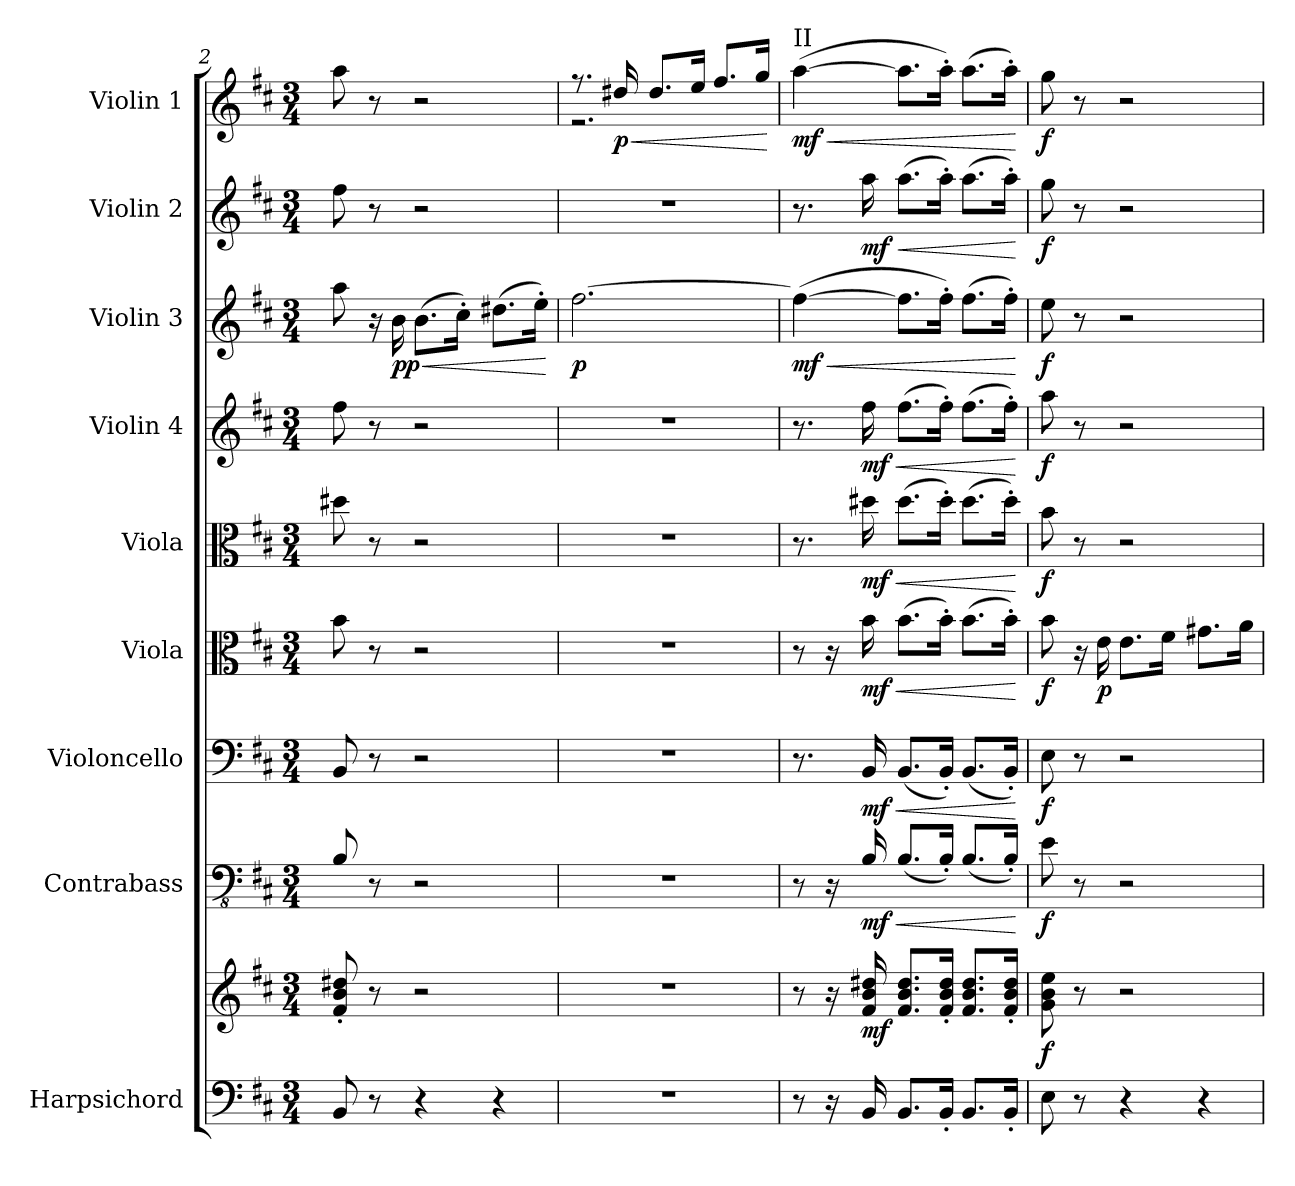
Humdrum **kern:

**kern	**kern	**dynam	**kern	**dynam	**kern	**dynam	**kern	**dynam	**kern	**dynam	**kern	**dynam	**kern	**dynam	**kern	**dynam	**kern	**dynam
*part9	*part9	*part9	*part8	*part8	*part7	*part7	*part6	*part6	*part5	*part5	*part4	*part4	*part3	*part3	*part2	*part2	*part1	*part1
*staff10	*staff9	*staff9/10	*staff8	*staff8	*staff7	*staff7	*staff6	*staff6	*staff5	*staff5	*staff4	*staff4	*staff3	*staff3	*staff2	*staff2	*staff1	*staff1
*I"Harpsichord	*	*	*I"Contrabass	*	*I"Violoncello	*	*I"Viola	*	*I"Viola	*	*I"Violin 4	*	*I"Violin 3	*	*I"Violin 2	*	*I"Violin 1	*
*I'Hch.	*	*	*I'Cb.	*	*I'Vc.	*	*I'Vla.	*	*I'Vla.	*	*I'Vln. 4	*	*I'Vln. 3	*	*I'Vln. 2	*	*I'Vln. 1	*
*clefF4	*clefG2	*	*clefFv4	*	*clefF4	*	*clefC3	*	*clefC3	*	*clefG2	*	*clefG2	*	*clefG2	*	*clefG2	*
*	*	*	*ITrd7c12	*	*	*	*	*	*	*	*	*	*	*	*	*	*	*
*k[f#c#]	*k[f#c#]	*	*k[f#c#]	*	*k[f#c#]	*	*k[f#c#]	*	*k[f#c#]	*	*k[f#c#]	*	*k[f#c#]	*	*k[f#c#]	*	*k[f#c#]	*
*M3/4	*M3/4	*	*M3/4	*	*M3/4	*	*M3/4	*	*M3/4	*	*M3/4	*	*M3/4	*	*M3/4	*	*M3/4	*
=2	=2	=2	=2	=2	=2	=2	=2	=2	=2	=2	=2	=2	=2	=2	=2	=2	=2	=2
8BB/	8f#/' 8b/' 8dd#X/'	.	8BBB/	.	8BB/	.	8b\	.	8dd#X\	.	8ff#\	.	8aa\	.	8ff#\	.	8aa\	.
8r	8r	.	8r	.	8r	.	8r	.	8r	.	8r	.	16r	.	8r	.	8r	.
!	!	!	!	!	!	!	!	!	!	!	!	!	!	!LO:HP:b	!	!	!	!
!	!	!	!	!	!	!	!	!	!	!	!	!	!	!LO:DY:n=1:b	!	!	!	!
.	.	.	.	.	.	.	.	.	.	.	.	.	16b\	< pp	.	.	.	.
4r	2r	.	2r	.	2r	.	2r	.	2r	.	2r	.	(>8.b\L	.	2r	.	2r	.
.	.	.	.	.	.	.	.	.	.	.	.	.	16cc#'\Jk)	.	.	.	.	.
4r	.	.	.	.	.	.	.	.	.	.	.	.	(>8.dd#X\L	.	.	.	.	.
.	.	.	.	.	.	.	.	.	.	.	.	.	16ee'\Jk)	.	.	.	.	.
.	.	.	.	.	.	.	.	.	.	.	.	.	.	[	.	.	.	.
=3	=3	=3	=3	=3	=3	=3	=3	=3	=3	=3	=3	=3	=3	=3	=3	=3	=3	=3
*	*	*	*	*	*	*	*	*	*	*	*	*	*	*	*	*	*^	*
!	!	!	!	!	!	!	!	!	!	!	!	!	!	!LO:DY:b	!	!	!	!	!
2.r	2.r	.	2.r	.	2.r	.	2.r	.	2.r	.	2.r	.	[2.ff#\	p	2.r	.	8.r	2.r	.
!	!	!	!	!	!	!	!	!	!	!	!	!	!	!	!	!	!	!	!LO:HP:b
!	!	!	!	!	!	!	!	!	!	!	!	!	!	!	!	!	!	!	!LO:DY:n=1:b
.	.	.	.	.	.	.	.	.	.	.	.	.	.	.	.	.	16dd#X/	.	< p
.	.	.	.	.	.	.	.	.	.	.	.	.	.	.	.	.	8.dd#/L	.	.
.	.	.	.	.	.	.	.	.	.	.	.	.	.	.	.	.	16ee/Jk	.	.
.	.	.	.	.	.	.	.	.	.	.	.	.	.	.	.	.	8.ff#/L	.	.
.	.	.	.	.	.	.	.	.	.	.	.	.	.	.	.	.	16gg/Jk	.	.
*	*	*	*	*	*	*	*	*	*	*	*	*	*	*	*	*	*v	*v	*
.	.	.	.	.	.	.	.	.	.	.	.	.	.	.	.	.	.	[
=4	=4	=4	=4	=4	=4	=4	=4	=4	=4	=4	=4	=4	=4	=4	=4	=4	=4	=4
!	!	!	!	!	!	!	!	!	!	!	!	!	!	!	!	!	!LO:TX:t=II	!
!	!	!	!	!	!	!	!	!	!	!	!	!	!	!LO:HP:b	!	!	!	!LO:HP:b
!	!	!	!	!	!	!	!	!	!	!	!	!	!	!LO:DY:n=1:b	!	!	!	!LO:DY:n=1:b
8r	8r	.	8r	.	8.r	.	8r	.	8.r	.	8.r	.	(>4ff#\_	< mf	8.r	.	(>[4aa\	< mf
16r	16r	.	16r	.	.	.	16r	.	.	.	.	.	.	.	.	.	.	.
!	!	!LO:DY:b	!	!LO:HP:b	!	!LO:HP:b	!	!LO:HP:b	!	!LO:HP:b	!	!LO:HP:b	!	!	!	!	!	!
!	!	!	!	!LO:DY:n=1:b	!	!LO:DY:n=1:b	!	!LO:DY:n=1:b	!	!LO:DY:n=1:b	!	!LO:DY:n=1:b	!	!	!	!LO:DY:b	!	!
16BB/	16f#/ 16b/ 16dd#X/	mf	16BBB/	< mf	16BB/	< mf	16b\	< mf	16dd#X\	< mf	16ff#\	< mf	.	.	16aa\	mf	.	.
!	!	!	!	!	!	!	!	!	!	!	!	!	!	!	!	!LO:HP:b	!	!
8.BB/L	8.f#/ 8.b/ 8.dd#/L	.	(<8.BBB/L	.	(<8.BB/L	.	(>8.b\L	.	(>8.dd#\L	.	(>8.ff#\L	.	8.ff#\L]	.	(>8.aa\L	<	8.aa\L]	.
16BB'/Jk	16f#/' 16b/' 16dd#/'Jk	.	16BBB'/Jk)	.	16BB'/Jk)	.	16b'\Jk)	.	16dd#'\Jk)	.	16ff#'\Jk)	.	16ff#'\Jk)	.	16aa'\Jk)	.	16aa'\Jk)	.
8.BB/L	8.f#/ 8.b/ 8.dd#/L	.	(<8.BBB/L	.	(<8.BB/L	.	(>8.b\L	.	(>8.dd#\L	.	(>8.ff#\L	.	(>8.ff#\L	.	(>8.aa\L	.	(>8.aa\L	.
16BB'/Jk	16f#/' 16b/' 16dd#/'Jk	.	16BBB'/Jk)	.	16BB'/Jk)	.	16b'\Jk)	.	16dd#'\Jk)	.	16ff#'\Jk)	.	16ff#'\Jk)	.	16aa'\Jk)	.	16aa'\Jk)	.
.	.	.	.	[	.	[	.	[	.	[	.	[	.	[	.	[	.	[
!!LO:PB:g=z
=5	=5	=5	=5	=5	=5	=5	=5	=5	=5	=5	=5	=5	=5	=5	=5	=5	=5	=5
!	!	!LO:DY:b	!	!LO:DY:b	!	!LO:DY:b	!	!LO:DY:b	!	!LO:DY:b	!	!LO:DY:b	!	!LO:DY:b	!	!LO:DY:b	!	!LO:DY:b
8E\	8g\ 8b\ 8ee\	f	8EE\	f	8E\	f	8b\	f	8b\	f	8aa\	f	8ee\	f	8gg\	f	8gg\	f
8r	8r	.	8r	.	8r	.	16r	.	8r	.	8r	.	8r	.	8r	.	8r	.
!	!	!	!	!	!	!	!	!LO:DY:b	!	!	!	!	!	!	!	!	!	!
.	.	.	.	.	.	.	16e\	p	.	.	.	.	.	.	.	.	.	.
4r	2r	.	2r	.	2r	.	8.e\L	.	2r	.	2r	.	2r	.	2r	.	2r	.
.	.	.	.	.	.	.	16f#\Jk	.	.	.	.	.	.	.	.	.	.	.
4r	.	.	.	.	.	.	8.g#X\L	.	.	.	.	.	.	.	.	.	.	.
.	.	.	.	.	.	.	16a\Jk	.	.	.	.	.	.	.	.	.	.	.
=	=	=	=	=	=	=	=	=	=	=	=	=	=	=	=	=	=	=
*-	*-	*-	*-	*-	*-	*-	*-	*-	*-	*-	*-	*-	*-	*-	*-	*-	*-	*-
